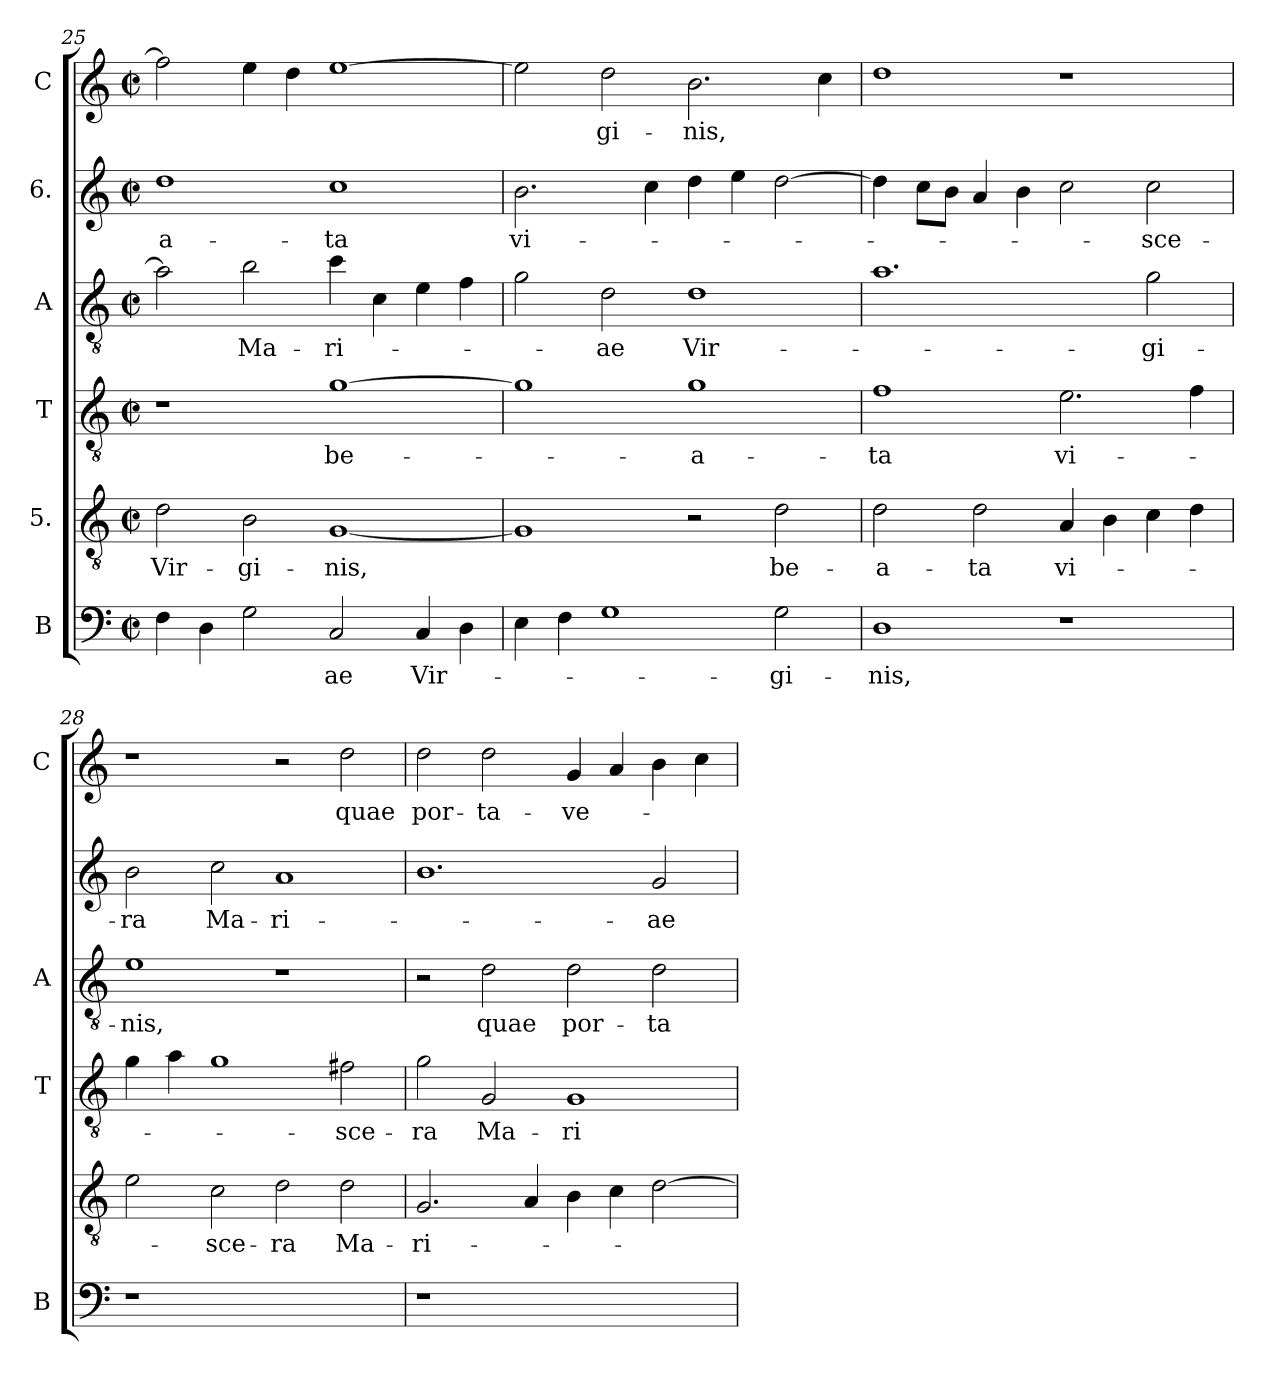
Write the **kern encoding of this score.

**kern	**text	**kern	**text	**kern	**text	**kern	**text	**kern	**text	**kern	**text
*part6	*part6	*part5	*part5	*part4	*part4	*part3	*part3	*part2	*part2	*part1	*part1
*staff6	*staff6	*staff5	*staff5	*staff4	*staff4	*staff3	*staff3	*staff2	*staff2	*staff1	*staff1
*I"B	*	*I"5.	*	*I"T	*	*I"A	*	*I"6.	*	*I"C	*
*I'B	*	*	*	*I'T	*	*I'A	*	*	*	*I'C	*
*clefF4	*	*clefGv2	*	*clefGv2	*	*clefGv2	*	*clefG2	*	*clefG2	*
*M2/2	*	*M2/2	*	*M2/2	*	*M2/2	*	*M2/2	*	*M2/2	*
*met(c|)	*	*met(c|)	*	*met(c|)	*	*met(c|)	*	*met(c|)	*	*met(c|)	*
=25	=25	=25	=25	=25	=25	=25	=25	=25	=25	=25	=25
!	!	!	!LO:LY:b	!	!	!	!	!	!LO:LY:b	!	!
4F\	.	2d\	Vir-	1r	.	2a\]	.	1dd	-a-	2ff\]	.
4D\	.	.	.	.	.	.	.	.	.	.	.
!	!	!	!LO:LY:b	!	!	!	!LO:LY:b	!	!	!	!
2G\	.	2B\	-gi-	.	.	2b\	Ma-	.	.	4ee\	.
.	.	.	.	.	.	.	.	.	.	4dd\	.
!	!LO:LY:b	!	!LO:LY:b	!	!LO:LY:b	!	!LO:LY:b	!	!LO:LY:b	!	!
2C/	-ae	[1G	-nis,	[1g	be-	4cc\	-ri-	1cc	-ta	[1ee	.
.	.	.	.	.	.	4c\	.	.	.	.	.
!	!LO:LY:b	!	!	!	!	!	!	!	!	!	!
4C/	Vir-	.	.	.	.	4e\	.	.	.	.	.
4D\	.	.	.	.	.	4f\	.	.	.	.	.
=26	=26	=26	=26	=26	=26	=26	=26	=26	=26	=26	=26
!	!	!	!	!	!	!	!	!	!LO:LY:b	!	!
4E\	.	1G]	.	1g]	.	2g\	.	2.b\	vi-	2ee\]	.
4F\	.	.	.	.	.	.	.	.	.	.	.
!	!	!	!	!	!	!	!LO:LY:b	!	!	!	!LO:LY:b
1G	.	.	.	.	.	2d\	-ae	.	.	2dd\	-gi-
.	.	.	.	.	.	.	.	4cc\	.	.	.
!	!	!	!	!	!LO:LY:b	!	!LO:LY:b	!	!	!	!LO:LY:b
.	.	2r	.	1g	-a-	1d	Vir-	4dd\	.	2.b\	-nis,
.	.	.	.	.	.	.	.	4ee\	.	.	.
!	!LO:LY:b	!	!LO:LY:b	!	!	!	!	!	!	!	!
2G\	-gi-	2d\	be-	.	.	.	.	[2dd\	.	.	.
.	.	.	.	.	.	.	.	.	.	4cc\	.
=27	=27	=27	=27	=27	=27	=27	=27	=27	=27	=27	=27
!	!LO:LY:b	!	!LO:LY:b	!	!LO:LY:b	!	!	!	!	!	!
1D	-nis,	2d\	-a-	1f	-ta	1.a	.	4dd\]	.	1dd	.
.	.	.	.	.	.	.	.	8ccL	.	.	.
.	.	.	.	.	.	.	.	8bJ	.	.	.
!	!	!	!LO:LY:b	!	!	!	!	!	!	!	!
.	.	2d\	-ta	.	.	.	.	4a/	.	.	.
.	.	.	.	.	.	.	.	4b\	.	.	.
!	!	!	!LO:LY:b	!	!LO:LY:b	!	!	!	!	!	!
1r	.	4A/	vi-	2.e\	vi-	.	.	2cc\	.	1r	.
.	.	4B\	.	.	.	.	.	.	.	.	.
!	!	!	!	!	!	!	!LO:LY:b	!	!LO:LY:b	!	!
.	.	4c\	.	.	.	2g\	-gi-	2cc\	-sce-	.	.
.	.	4d\	.	4f\	.	.	.	.	.	.	.
=28	=28	=28	=28	=28	=28	=28	=28	=28	=28	=28	=28
!	!	!	!	!	!	!	!LO:LY:b	!	!LO:LY:b	!	!
1r	.	2e\	.	4g\	.	1e	-nis,	2b\	-ra	1r	.
.	.	.	.	4a\	.	.	.	.	.	.	.
!	!	!	!LO:LY:b	!	!	!	!	!	!LO:LY:b	!	!
.	.	2c\	-sce-	1g	.	.	.	2cc\	Ma-	.	.
!	!	!	!LO:LY:b	!	!	!	!	!	!LO:LY:b	!	!
1ryy	.	2d\	-ra	.	.	1r	.	1a	-ri-	2r	.
!	!	!	!LO:LY:b	!	!LO:LY:b	!	!	!	!	!	!LO:LY:b
.	.	2d\	Ma-	2f#X\	-sce-	.	.	.	.	2dd\	quae
!!LO:LB:g=z
=29	=29	=29	=29	=29	=29	=29	=29	=29	=29	=29	=29
!	!	!	!LO:LY:b	!	!LO:LY:b	!	!	!	!	!	!LO:LY:b
1r	.	2.G/	-ri-	2g\	-ra	2r	.	1.b	.	2dd\	por-
!	!	!	!	!	!LO:LY:b	!	!LO:LY:b	!	!	!	!LO:LY:b
.	.	.	.	2G/	Ma-	2d\	quae	.	.	2dd\	-ta-
.	.	4A/	.	.	.	.	.	.	.	.	.
!	!	!	!	!	!LO:LY:b	!	!LO:LY:b	!	!	!	!LO:LY:b
1ryy	.	4B\	.	1G	-ri-	2d\	por-	.	.	4g/	-ve-
.	.	4c\	.	.	.	.	.	.	.	4a/	.
!	!	!	!	!	!	!	!LO:LY:b	!	!LO:LY:b	!	!
.	.	[2d\	.	.	.	2d\	-ta-	2g/	-ae	4b\	.
.	.	.	.	.	.	.	.	.	.	4cc\	.
=	=	=	=	=	=	=	=	=	=	=	=
*-	*-	*-	*-	*-	*-	*-	*-	*-	*-	*-	*-
